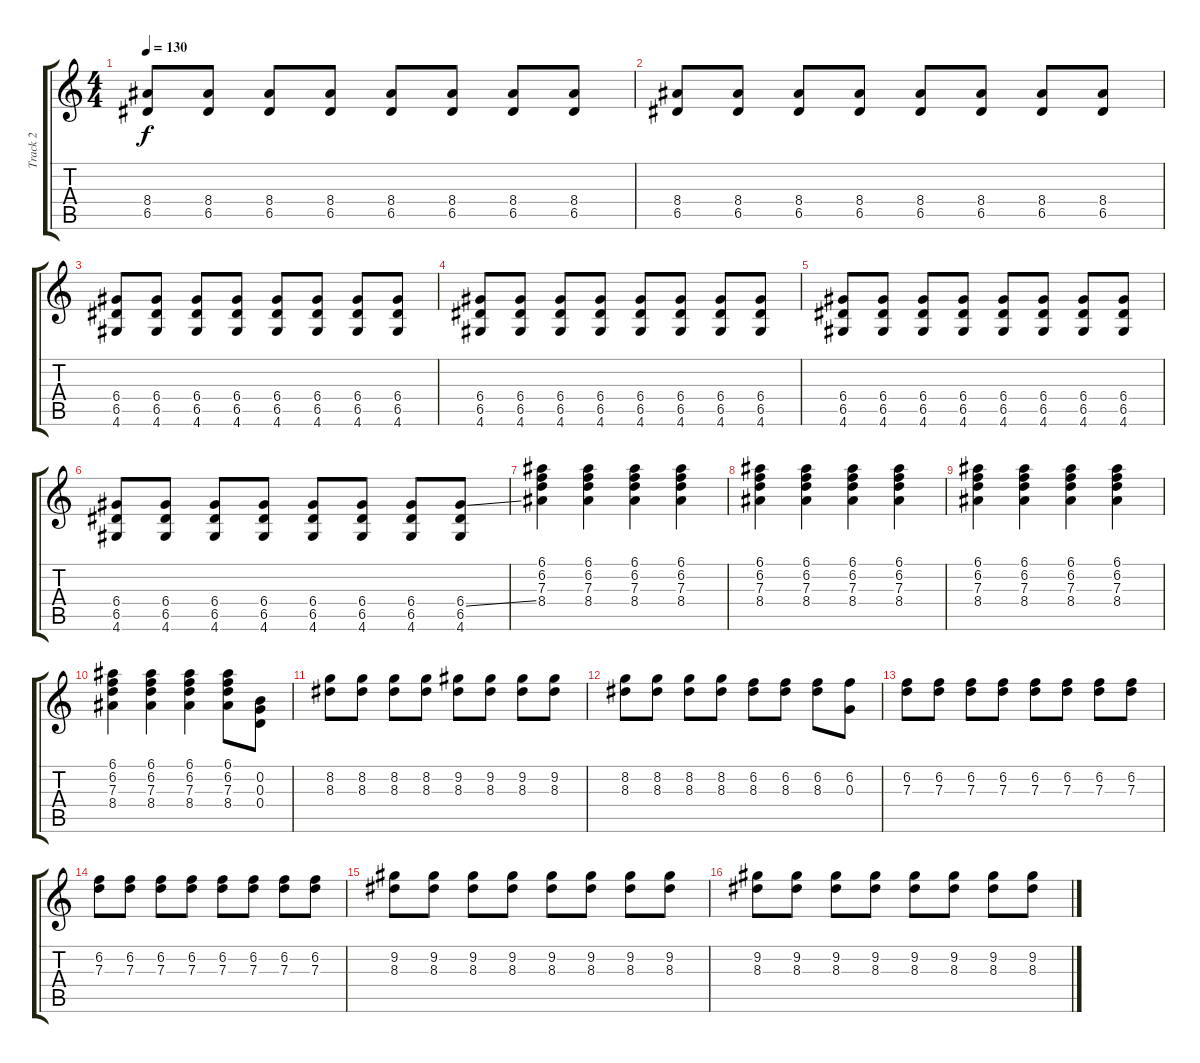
\track ("Track 2" "Track 2") {instrument overdrivenguitar}
\staff {score tabs}
\tuning (E4 B3 G3 D3 A2 E2) {hide}
\ts (4 4)
\tempo 130
\clef g2
\ks c
(8.4 6.5).8{dy f} (8.4 6.5).8 (8.4 6.5).8 (8.4 6.5).8 (8.4 6.5).8 (8.4 6.5).8 (8.4 6.5).8 (8.4 6.5).8 |
(8.4 6.5).8 (8.4 6.5).8 (8.4 6.5).8 (8.4 6.5).8 (8.4 6.5).8 (8.4 6.5).8 (8.4 6.5).8 (8.4 6.5).8 |
(6.4 6.5 4.6).8 (6.4 6.5 4.6).8 (6.4 6.5 4.6).8 (6.4 6.5 4.6).8 (6.4 6.5 4.6).8 (6.4 6.5 4.6).8 (6.4 6.5 4.6).8 (6.4 6.5 4.6).8 |
(6.4 6.5 4.6).8 (6.4 6.5 4.6).8 (6.4 6.5 4.6).8 (6.4 6.5 4.6).8 (6.4 6.5 4.6).8 (6.4 6.5 4.6).8 (6.4 6.5 4.6).8 (6.4 6.5 4.6).8 |
(6.4 6.5 4.6).8 (6.4 6.5 4.6).8 (6.4 6.5 4.6).8 (6.4 6.5 4.6).8 (6.4 6.5 4.6).8 (6.4 6.5 4.6).8 (6.4 6.5 4.6).8 (6.4 6.5 4.6).8 |
(6.4 6.5 4.6).8 (6.4 6.5 4.6).8 (6.4 6.5 4.6).8 (6.4 6.5 4.6).8 (6.4 6.5 4.6).8 (6.4 6.5 4.6).8 (6.4 6.5 4.6).8 (6.4{ss} 6.5 4.6).8 |
(6.1 6.2 7.3 8.4).4 (6.1 6.2 7.3 8.4).4 (6.1 6.2 7.3 8.4).4 (6.1 6.2 7.3 8.4).4 |
(6.1 6.2 7.3 8.4).4 (6.1 6.2 7.3 8.4).4 (6.1 6.2 7.3 8.4).4 (6.1 6.2 7.3 8.4).4 |
(6.1 6.2 7.3 8.4).4 (6.1 6.2 7.3 8.4).4 (6.1 6.2 7.3 8.4).4 (6.1 6.2 7.3 8.4).4 |
(6.1 6.2 7.3 8.4).4 (6.1 6.2 7.3 8.4).4 (6.1 6.2 7.3 8.4).4 (6.1 6.2 7.3 8.4).8 (0.2 0.3 0.4).8 |
(8.2 8.3).8 (8.2 8.3).8 (8.2 8.3).8 (8.2 8.3).8 (9.2 8.3).8 (9.2 8.3).8 (9.2 8.3).8 (9.2 8.3).8 |
(8.2 8.3).8 (8.2 8.3).8 (8.2 8.3).8 (8.2 8.3).8 (6.2 8.3).8 (6.2 8.3).8 (6.2 8.3).8 (6.2 0.3).8 |
(6.2 7.3).8 (6.2 7.3).8 (6.2 7.3).8 (6.2 7.3).8 (6.2 7.3).8 (6.2 7.3).8 (6.2 7.3).8 (6.2 7.3).8 |
(6.2 7.3).8 (6.2 7.3).8 (6.2 7.3).8 (6.2 7.3).8 (6.2 7.3).8 (6.2 7.3).8 (6.2 7.3).8 (6.2 7.3).8 |
(9.2 8.3).8 (9.2 8.3).8 (9.2 8.3).8 (9.2 8.3).8 (9.2 8.3).8 (9.2 8.3).8 (9.2 8.3).8 (9.2 8.3).8 |
(9.2 8.3).8 (9.2 8.3).8 (9.2 8.3).8 (9.2 8.3).8 (9.2 8.3).8 (9.2 8.3).8 (9.2 8.3).8 (9.2 8.3).8
